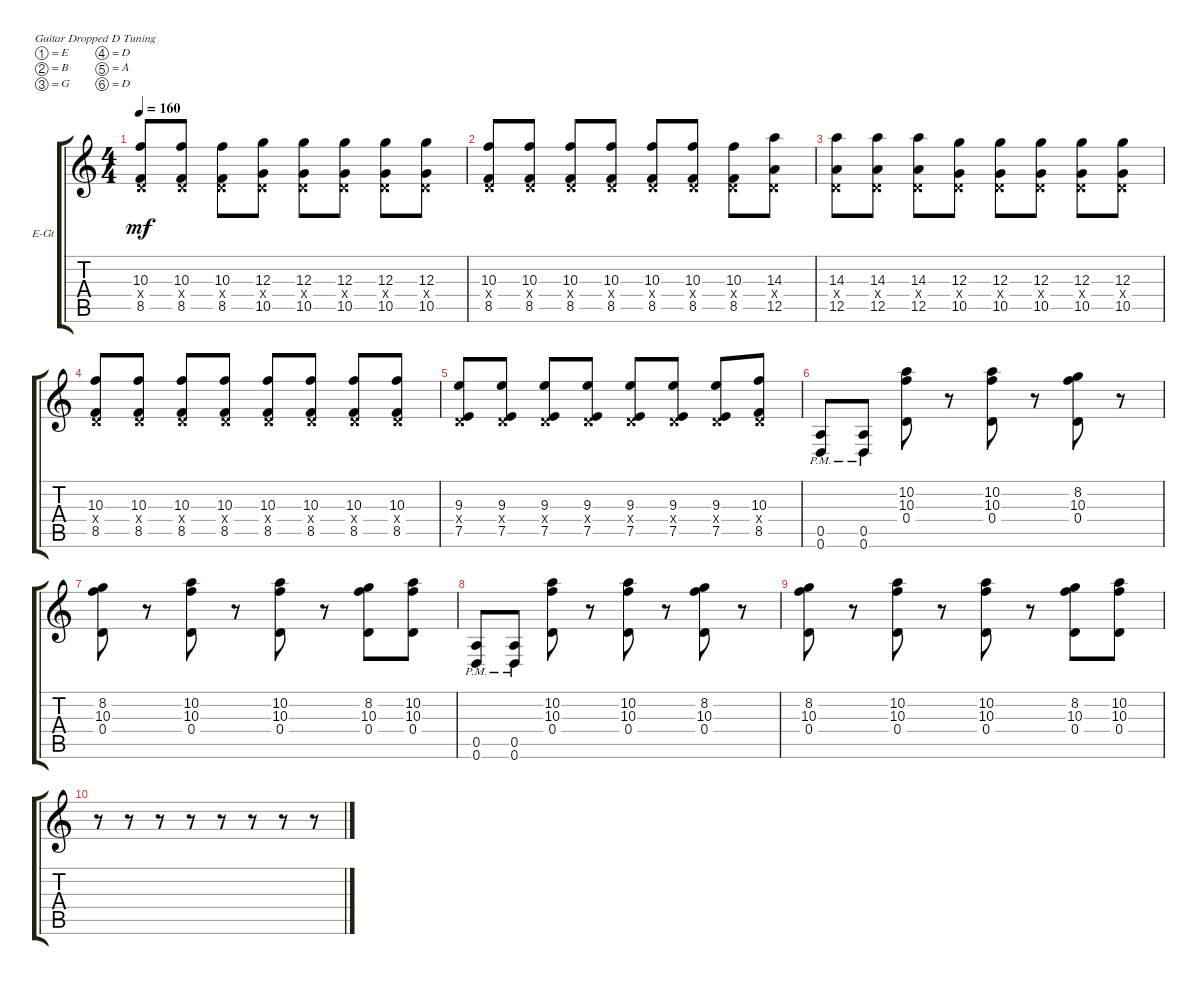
\bracketExtendMode groupsimilarinstruments
\firstSystemTrackNameOrientation horizontal
\otherSystemsTrackNameOrientation horizontal
\track ("TabIt MIDI - Track 1" "E-Gt") {instrument electricguitarclean}
\staff {score tabs}
\tuning (E4 B3 G3 D3 A2 D2)
\ts (4 4)
\tempo 160
\clef g2
\ks c
(8.5 10.3 0.4{x}).8{dy mf} (8.5 10.3 0.4{x}).8 (8.5 10.3 0.4{x}).8 (12.3 10.5 0.4{x}).8 (12.3 10.5 0.4{x}).8 (12.3 10.5 0.4{x}).8 (12.3 10.5 0.4{x}).8 (12.3 10.5 0.4{x}).8 |
(8.5 10.3 0.4{x}).8 (8.5 10.3 0.4{x}).8 (8.5 10.3 0.4{x}).8 (8.5 10.3 0.4{x}).8 (8.5 10.3 0.4{x}).8 (8.5 10.3 0.4{x}).8 (8.5 10.3 0.4{x}).8 (14.3 12.5 0.4{x}).8 |
(14.3 12.5 0.4{x}).8 (14.3 12.5 0.4{x}).8 (14.3 12.5 0.4{x}).8 (10.5 12.3 0.4{x}).8 (10.5 12.3 0.4{x}).8 (10.5 12.3 0.4{x}).8 (10.5 12.3 0.4{x}).8 (10.5 12.3 0.4{x}).8 |
(8.5 10.3 0.4{x}).8 (8.5 10.3 0.4{x}).8 (8.5 10.3 0.4{x}).8 (8.5 10.3 0.4{x}).8 (8.5 10.3 0.4{x}).8 (8.5 10.3 0.4{x}).8 (8.5 10.3 0.4{x}).8 (8.5 10.3 0.4{x}).8 |
(7.5 9.3 0.4{x}).8 (7.5 9.3 0.4{x}).8 (7.5 9.3 0.4{x}).8 (7.5 9.3 0.4{x}).8 (7.5 9.3 0.4{x}).8 (7.5 9.3 0.4{x}).8 (7.5 9.3 0.4{x}).8 (0.4{x} 8.5 10.3).8 |
(0.5{pm} 0.6{pm}).8 (0.5{pm} 0.6{pm}).8 (0.4 10.2 10.3).8 r.8 (0.4 10.2 10.3).8 r.8 (0.4 8.2 10.3).8 r.8 |
(0.4 8.2 10.3).8 r.8 (0.4 10.2 10.3).8 r.8 (0.4 10.2 10.3).8 r.8 (0.4 8.2 10.3).8 (0.4 10.2 10.3).8 |
(0.5{pm} 0.6{pm}).8 (0.5{pm} 0.6{pm}).8 (0.4 10.2 10.3).8 r.8 (0.4 10.2 10.3).8 r.8 (0.4 8.2 10.3).8 r.8 |
(0.4 8.2 10.3).8 r.8 (0.4 10.2 10.3).8 r.8 (0.4 10.2 10.3).8 r.8 (0.4 8.2 10.3).8 (0.4 10.2 10.3).8 |
r.8 r.8 r.8 r.8 r.8 r.8 r.8 r.8
